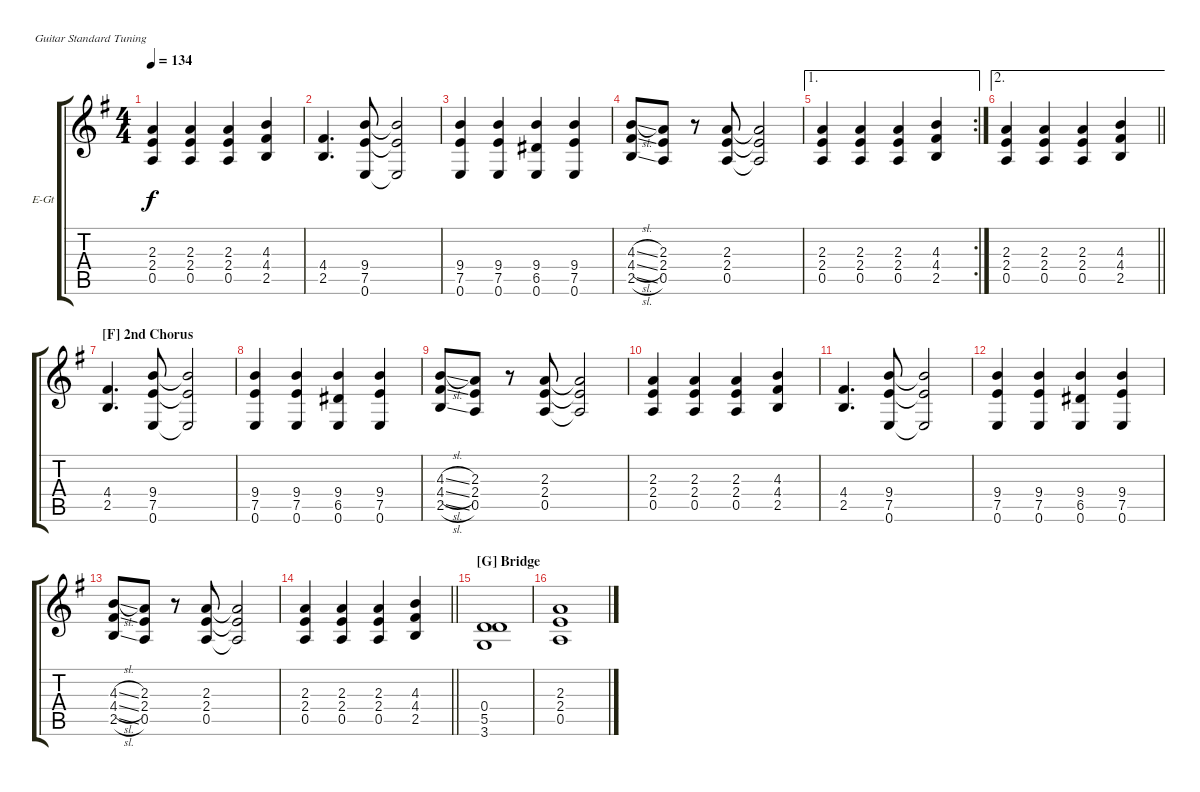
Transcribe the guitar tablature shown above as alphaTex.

\defaultSystemsLayout 4
\bracketExtendMode groupsimilarinstruments
\firstSystemTrackNameOrientation horizontal
\otherSystemsTrackNameOrientation horizontal
\track ("Warren De Martini" "E-Gt") {instrument overdrivenguitar}
\staff {score tabs}
\tuning (E4 B3 G3 D3 A2 E2)
\ts (4 4)
\tempo 134
\clef g2
\ks g
(0.5 2.4 2.3).4{dy f} (2.3 2.4 0.5).4 (0.5 2.4 2.3).4 (2.5 4.4 4.3).4 |
(2.5 4.4).4{d} (0.6 7.5 9.4).8 (9.4{t} 7.5{t} 0.6{t}).2 |
(0.6 7.5 9.4).4 (9.4 7.5 0.6).4 (0.6 6.5 9.4).4 (0.6 7.5 9.4).4 |
(2.5{sl} 4.4{sl} 4.3{sl}).8 (2.3 2.4 0.5).8 r.8 (0.5 2.4 2.3).8 (2.3{t} 2.4{t} 0.5{t}).2 |
\ae 1
\rc 2
(0.5 2.4 2.3).4 (2.3 2.4 0.5).4 (0.5 2.4 2.3).4 (2.5 4.4 4.3).4 |
\ae 2
\barLineRight lightlight
(0.5 2.4 2.3).4 (2.3 2.4 0.5).4 (0.5 2.4 2.3).4 (2.5 4.4 4.3).4 |
\section ("F" "2nd Chorus")
(2.5 4.4).4{d} (0.6 7.5 9.4).8 (9.4{t} 7.5{t} 0.6{t}).2 |
(0.6 7.5 9.4).4 (9.4 7.5 0.6).4 (0.6 6.5 9.4).4 (0.6 7.5 9.4).4 |
(2.5{sl} 4.4{sl} 4.3{sl}).8 (2.3 2.4 0.5).8 r.8 (0.5 2.4 2.3).8 (2.3{t} 2.4{t} 0.5{t}).2 |
(0.5 2.4 2.3).4 (2.3 2.4 0.5).4 (0.5 2.4 2.3).4 (2.5 4.4 4.3).4 |
(2.5 4.4).4{d} (0.6 7.5 9.4).8 (9.4{t} 7.5{t} 0.6{t}).2 |
(0.6 7.5 9.4).4 (9.4 7.5 0.6).4 (0.6 6.5 9.4).4 (0.6 7.5 9.4).4 |
(2.5{sl} 4.4{sl} 4.3{sl}).8 (2.3 2.4 0.5).8 r.8 (0.5 2.4 2.3).8 (2.3{t} 2.4{t} 0.5{t}).2 |
\barLineRight lightlight
(0.5 2.4 2.3).4 (2.3 2.4 0.5).4 (0.5 2.4 2.3).4 (2.5 4.4 4.3).4 |
\section ("G" "Bridge")
(3.6 5.5 0.4).1 |
(0.5 2.4 2.3).1
